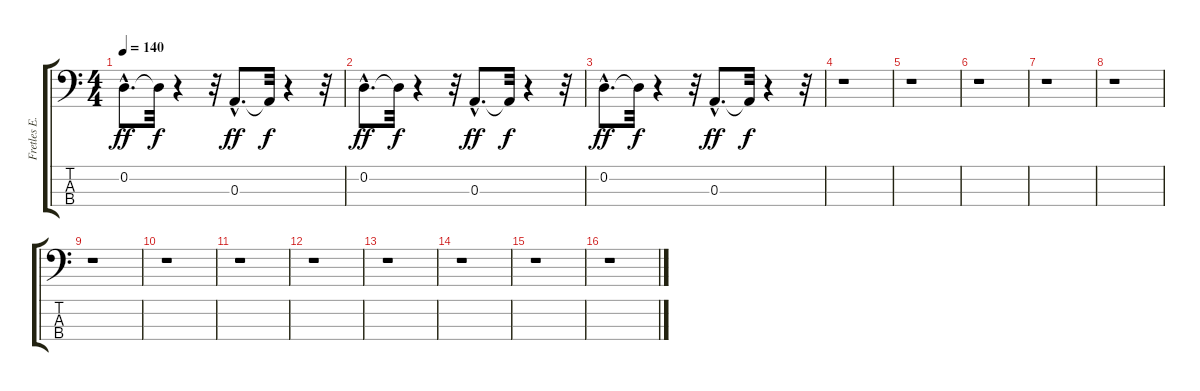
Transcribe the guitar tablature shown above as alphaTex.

\track ("Fretles E. Bass" "Fretles E.") {instrument fretlessbass}
\staff {score tabs}
\tuning (G2 D2 A1 E1) {hide}
\ts (4 4)
\tempo 140
\clef f4
\ks c
0.2{hac}.8{d dy ff} 0.2{t}.32{dy f} r.4 r.32 0.3{hac}.8{d dy ff} 0.3{t}.32{dy f} r.4 r.32 |
0.2{hac}.8{d dy ff} 0.2{t}.32{dy f} r.4 r.32 0.3{hac}.8{d dy ff} 0.3{t}.32{dy f} r.4 r.32 |
0.2{hac}.8{d dy ff} 0.2{t}.32{dy f} r.4 r.32 0.3{hac}.8{d dy ff} 0.3{t}.32{dy f} r.4 r.32 |
r.1 |
r.1 |
r.1 |
r.1 |
r.1 |
r.1 |
r.1 |
r.1 |
r.1 |
r.1 |
r.1 |
r.1 |
r.1
